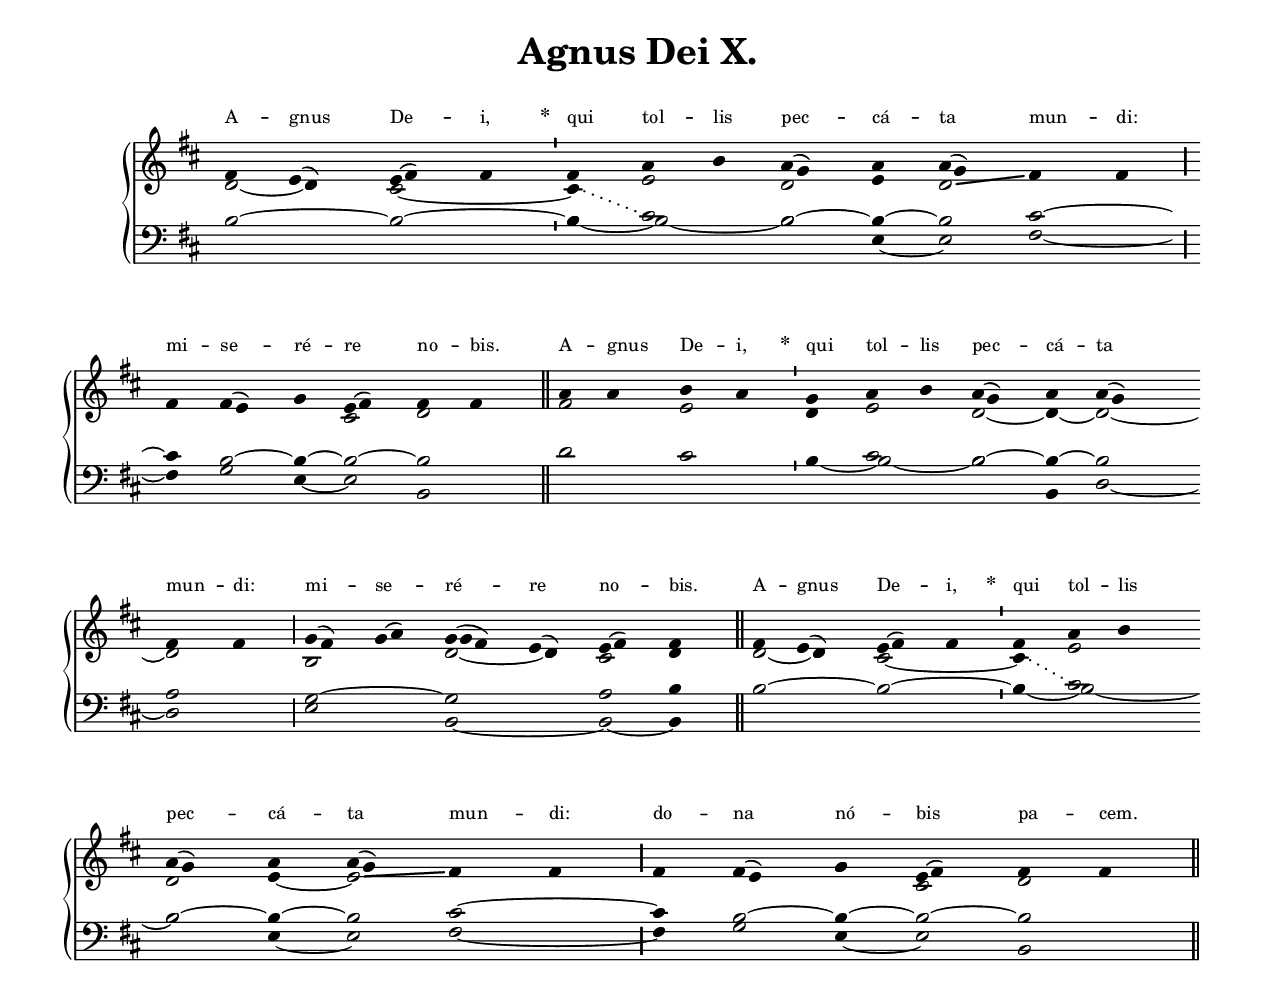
\version "2.18"
\include "gregorian.ly"
\include "noh2.ily"

%Page reference: page v.61
%(volume.page)

global = {
 \key fis \phrygian
 \cadenzaOn 
 \override Glissando #'thickness = #2.0
}

\header {
  title = \markup \center-column {"Agnus Dei X." \vspace #1 }
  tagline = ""
  composer = ""
}

\paper {
 #(include-special-characters)
  oddHeaderMarkup = \markup \fill-line {
    \line {}
    \center-column {
      \on-the-fly #first-page     " "
      \on-the-fly #not-first-page ""
    }
    \line { \on-the-fly #print-page-number-check-first \fromproperty #'page:page-number-string }
  }
  evenHeaderMarkup = \markup \fill-line {
    \line { \on-the-fly #print-page-number-check-first \fromproperty #'page:page-number-string }
    \center-column { "" }
    \line {}
  }
}

chantText = \lyricmode {
A -- gnus De -- i, 
\set stanza = " * " qui tol -- lis pec -- cá -- ta mun -- di: 
mi -- se -- ré -- re no -- bis. 
A -- gnus De -- i, 
\set stanza = " * " qui tol -- lis pec -- cá -- ta mun -- di: 
mi -- se -- ré -- re no -- bis. 
A -- gnus De -- i, 
\set stanza = " * " qui tol -- lis pec -- cá -- ta mun -- di: 
do -- na nó -- bis pa -- cem. }

chantMusic = {
\tieDown   fis'4 e'4 ( d'4) e'4 ( fis'4) fis'4 \divisioMinima
 fis'4 a'4 b'4 a'4 ( g'4) a'4 a'4 ( g'4) fis'4 fis'4 \divisioMaior
 \forceBreak
 fis'4 fis'4 ( e'4) g'4 e'4 ( fis'4) fis'4 fis'4 \finalis
 a'4 a'4 b'4 a'4 \divisioMinima
 g'4 a'4 b'4 a'4 ( g'4) a'4 a'4 ( g'4) \forceBreak
 fis'4 fis'4 \divisioMaior
 g'4 ( fis'4) g'4 ( a'4) g'4 ( g'4 fis'4) e'4 ( d'4) e'4 ( fis'4) fis'4 \finalis
 fis'4 e'4 ( d'4) e'4 ( fis'4) fis'4 \divisioMinima
 fis'4 a'4 b'4 \forceBreak
 a'4 ( g'4) a'4 a'4 ( g'4) fis'4 fis'4 \divisioMaior
 fis'4 fis'4 ( e'4) g'4 e'4 ( fis'4) fis'4 fis'4 \finalis

}

altoMusic = {
d'2 ~ d'4 cis'2*3/2 ~ \divisioMinima
cis'4 e'2 d'2 e'4 d'2 -\tweak Glissando.Y-offset #-0.8 \glissando fis'4 fis'4 \divisioMaior
r2*4/2 cis'2 d'2 \finalis
fis'2 e'2 \divisioMinima
d'4 e'2 d'2 ~ d'4 ~ d'2 ~ d'2 \divisioMaior
b2*4/2 d'2*4/2 ~ d'4 cis'2 d'4 \finalis
d'2 ~ d'4 cis'2*3/2 ~ \divisioMinima
cis'4 e'2 d'2 e'4 ~ e'2 -\tweak Glissando.Y-offset #-0.8 \glissando fis'4 fis'4 \divisioMaior
r2*3/2 g'4 cis'2 d'2 \finalis
}

tenorMusic = {
b2*3/2 ~ b2*3/2 ~ \divisioMinima
b4 cis'2 b2 ~ b4 ~ b2 cis'2 ~ \divisioMaior
cis'4 b2 ~ b4 ~ b2 ~ b2 \finalis
d'2 cis'2 \divisioMinima
r4 cis'2 b2 ~ b4 ~ b2 a2 \divisioMaior
g2*4/2 ~ g2*5/2 a2 b4 \finalis
b2*3/2 ~ b2*3/2 ~ \divisioMinima
b4 cis'2 b2 ~ b4 ~ b2 cis'2 ~ \divisioMaior
cis'4 b2 ~ b4 ~ b2 ~ b2 \finalis
}

bassMusic = {
r2*6/2 \divisioMinima
b4 ~ b2 ~ b2 e4 ~ e2 fis2 ~ \divisioMaior
fis4 g2 e4 ~ e2 b,2 \finalis
r2*4/2 \divisioMinima
b4 ~ b2 ~ b2 b,4 d2 ~ d2 \divisioMaior
e2*4/2 b,2*5/2 ~ b,2 ~ b,4 \finalis
r2*6/2 \divisioMinima
b4 ~ b2 ~ b2 e4 ~ e2 fis2 ~ \divisioMaior
fis4 g2 e4 ~ e2 b,2 \finalis
}

voiceLines = {
\voiceLineStyle


s2*6/2
\allowVoiceLineBreak
\voiceLine "up" "down" cis'2*1/2 cis'2*1/2


s2*48/2
\allowVoiceLineBreak
\voiceLine "up" "down" cis'2*1/2 cis'2*1/2




}

\score{
  <<
    \new Lyrics
    \new GrandStaff <<
      \set GrandStaff.autoBeaming = ##f
      \set GrandStaff.instrumentName = \markup \center-column {
        ""
      }
      \new Staff = up <<
        \new Voice = "chant" {
          \voiceOne \global \chantMusic
        }
        \new Voice {
          \voiceTwo \global \altoMusic
        }
      >>

      \new Staff = down <<
        \clef bass
        \new Voice {
          \voiceOne \global \tenorMusic
        }
        \new Voice {
          \voiceTwo \global \bassMusic
        }
	\new Voice {
        \voiceThree \global \voiceLines
        }
      >>
    >>
    \context Lyrics {
      \lyricsto chant {
      \chantText
    }
    }
  >>
  \layout{
  }
  
}
